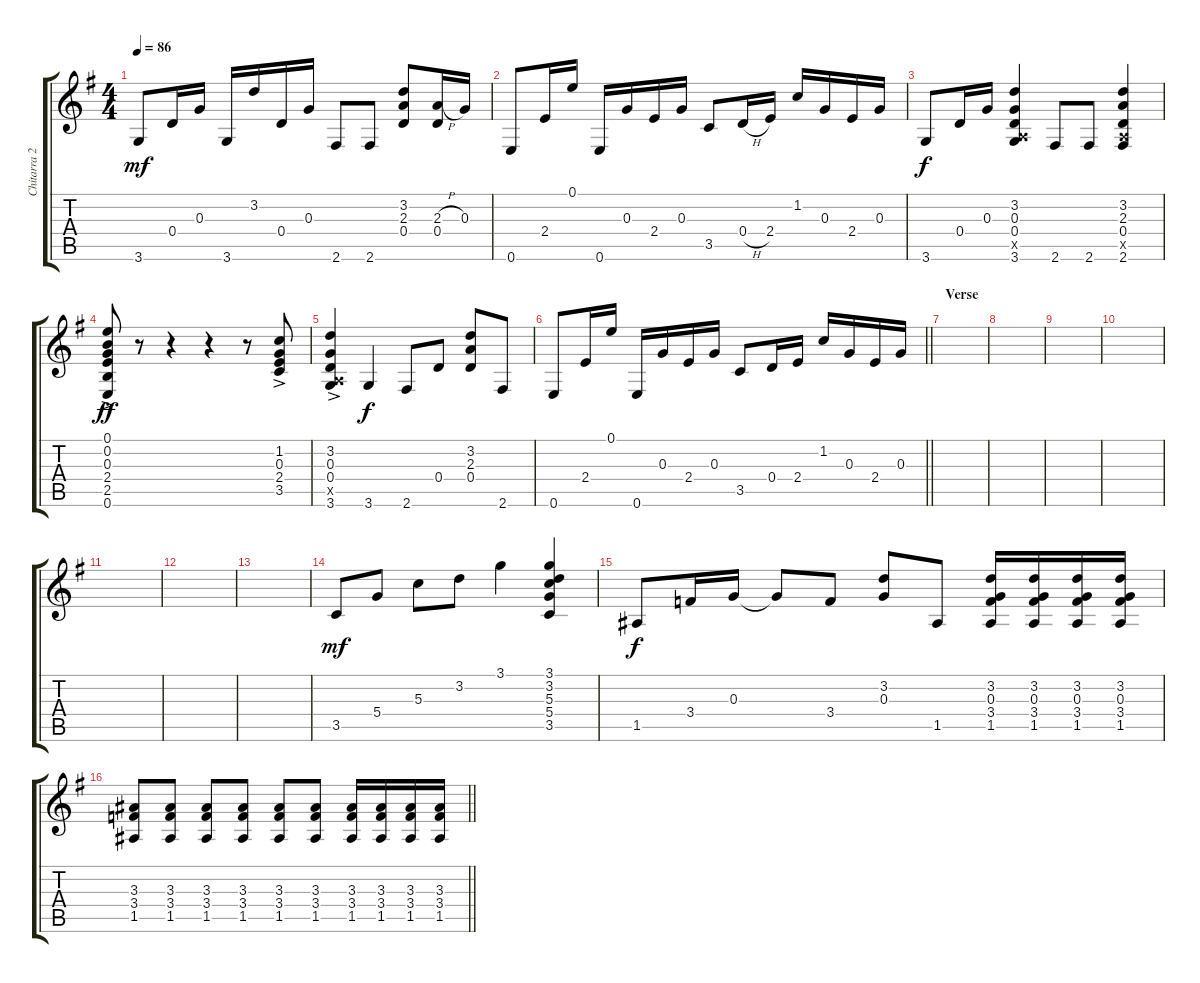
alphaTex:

\track ("Chitarra 2" "Chitarra 2") {instrument overdrivenguitar}
\staff {score tabs}
\tuning (E4 B3 G3 D3 A2 E2) {hide}
\ts (4 4)
\tempo 86
\clef g2
\ks g
3.6.8{dy mf} 0.4.16 0.3.16 3.6.16 3.2.16 0.4.16 0.3.16 2.6.8 2.6.8 (3.2 2.3 0.4).8 (2.3{h} 0.4).16 0.3.16 |
0.6.8 2.4.16 0.1.16 0.6.16 0.3.16 2.4.16 0.3.16 3.5.8 0.4{h}.16 2.4.16 1.2.16 0.3.16 2.4.16 0.3.16 |
3.6.8{dy f} 0.4.16 0.3.16 (3.2 0.3 0.4 0.5{x} 3.6).4 2.6.8 2.6.8 (3.2 2.3 0.4 0.5{x} 2.6).4 |
(0.1{ac} 0.2{ac} 0.3{ac} 2.4{ac} 2.5{ac} 0.6{ac}).8{dy ff} r.8 r.4 r.4 r.8 (1.2{ac} 0.3{ac} 2.4{ac} 3.5{ac}).8 |
(3.2{ac} 0.3{ac} 0.4{ac} 0.5{ac x} 3.6{ac}).4 3.6.4{dy f} 2.6.8 0.4.8 (3.2 2.3 0.4).8 2.6.8 |
\barLineRight lightlight
0.6.8 2.4.16 0.1.16 0.6.16 0.3.16 2.4.16 0.3.16 3.5.8 0.4.16 2.4.16 1.2.16 0.3.16 2.4.16 0.3.16 |
\section ("" "Verse")
|
|
|
|
|
|
|
3.5.8{dy mf} 5.4.8 5.3.8 3.2.8 3.1.4 (3.1 3.2 5.3 5.4 3.5).4 |
1.5.8{dy f} 3.4.16 0.3.16 0.3{t}.8 3.4.8 (3.2 0.3).8 1.5.8 (3.2 0.3 3.4 1.5).16 (3.2 0.3 3.4 1.5).16 (3.2 0.3 3.4 1.5).16 (3.2 0.3 3.4 1.5).16 |
\barLineRight lightlight
(3.3 3.4 1.5).8 (3.3 3.4 1.5).8 (3.3 3.4 1.5).8 (3.3 3.4 1.5).8 (3.3 3.4 1.5).8 (3.3 3.4 1.5).8 (3.3 3.4 1.5).16 (3.3 3.4 1.5).16 (3.3 3.4 1.5).16 (3.3 3.4 1.5).16
